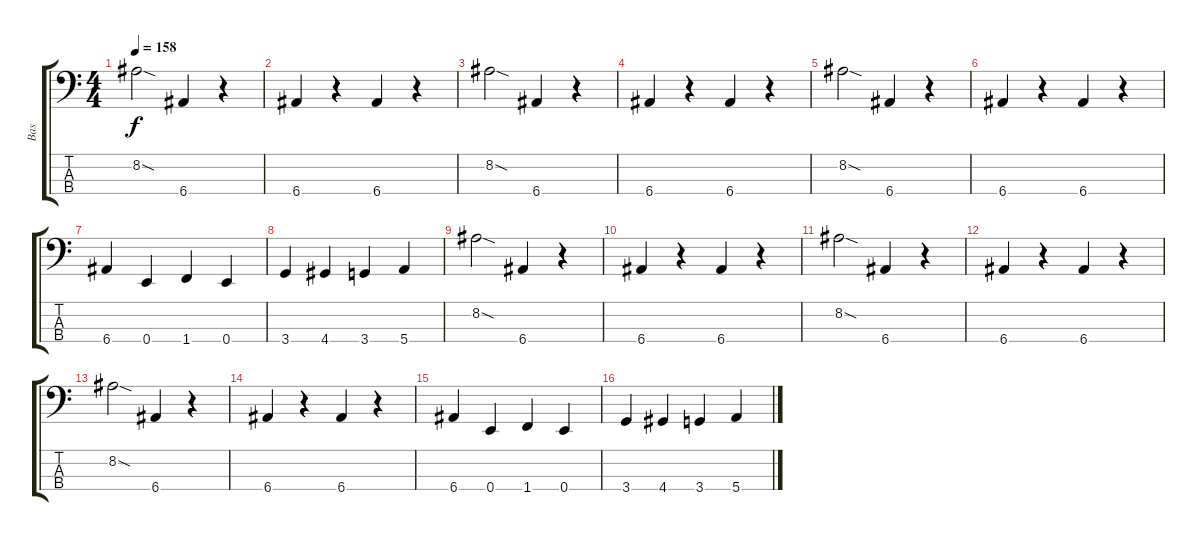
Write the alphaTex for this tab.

\track ("Bas" "Bas") {instrument electricbassfinger}
\staff {score tabs}
\tuning (G2 D2 A1 E1) {hide}
\ts (4 4)
\tempo 158
\clef f4
\ks c
8.2{sod}.2{dy f instrument slapbass1} 6.4.4 r.4 |
6.4.4 r.4 6.4.4 r.4 |
8.2{sod}.2{instrument slapbass1} 6.4.4 r.4 |
6.4.4 r.4 6.4.4 r.4 |
8.2{sod}.2{instrument slapbass1} 6.4.4 r.4 |
6.4.4 r.4 6.4.4 r.4 |
6.4.4 0.4.4 1.4.4 0.4.4 |
3.4.4 4.4.4 3.4.4 5.4.4 |
8.2{sod}.2{instrument slapbass1} 6.4.4 r.4 |
6.4.4 r.4 6.4.4 r.4 |
8.2{sod}.2{instrument slapbass1} 6.4.4 r.4 |
6.4.4 r.4 6.4.4 r.4 |
8.2{sod}.2{instrument slapbass1} 6.4.4 r.4 |
6.4.4 r.4 6.4.4 r.4 |
6.4.4 0.4.4 1.4.4 0.4.4 |
3.4.4 4.4.4 3.4.4 5.4.4
